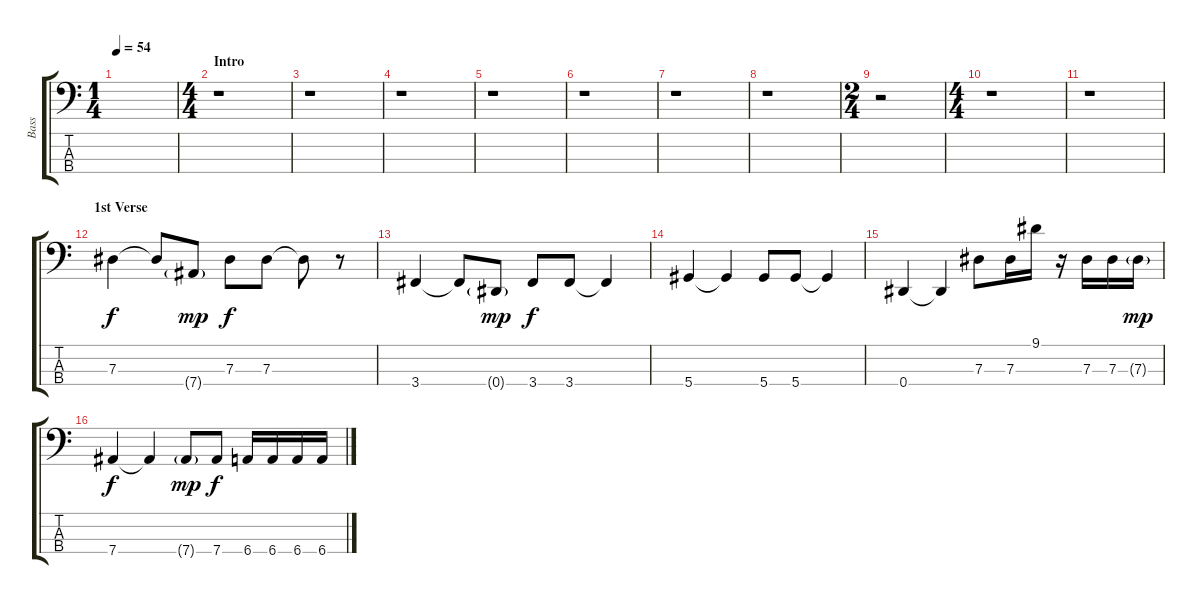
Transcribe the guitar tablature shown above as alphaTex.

\track ("Bass" "Bass") {instrument electricbassfinger}
\staff {score tabs}
\tuning (Gb2 Db2 Ab1 Eb1) {hide}
\ts (1 4)
\tempo 54
\clef f4
\ks c
|
\ts (4 4)
\section ("" "Intro")
r.1 |
r.1 |
r.1 |
r.1 |
r.1 |
r.1 |
r.1 |
\ts (2 4)
r.2 |
\ts (4 4)
r.1 |
r.1 |
\section ("" "1st Verse")
7.3.4 7.3{t}.8 7.4{g}.8{dy mp} 7.3.8{dy f} 7.3.8 7.3{t}.8 r.8 |
3.4.4 3.4{t}.8 0.4{g}.8{dy mp} 3.4.8{dy f} 3.4.8 3.4{t}.4 |
5.4.4 5.4{t}.4 5.4.8 5.4.8 5.4{t}.4 |
0.4.4 0.4{t}.4 7.3.8 7.3.16 9.1.16 r.16 7.3.16 7.3.16 7.3{g}.16{dy mp} |
7.4.4{dy f} 7.4{t}.4 7.4{g}.8{dy mp} 7.4.8{dy f} 6.4.16 6.4.16 6.4.16 6.4.16
